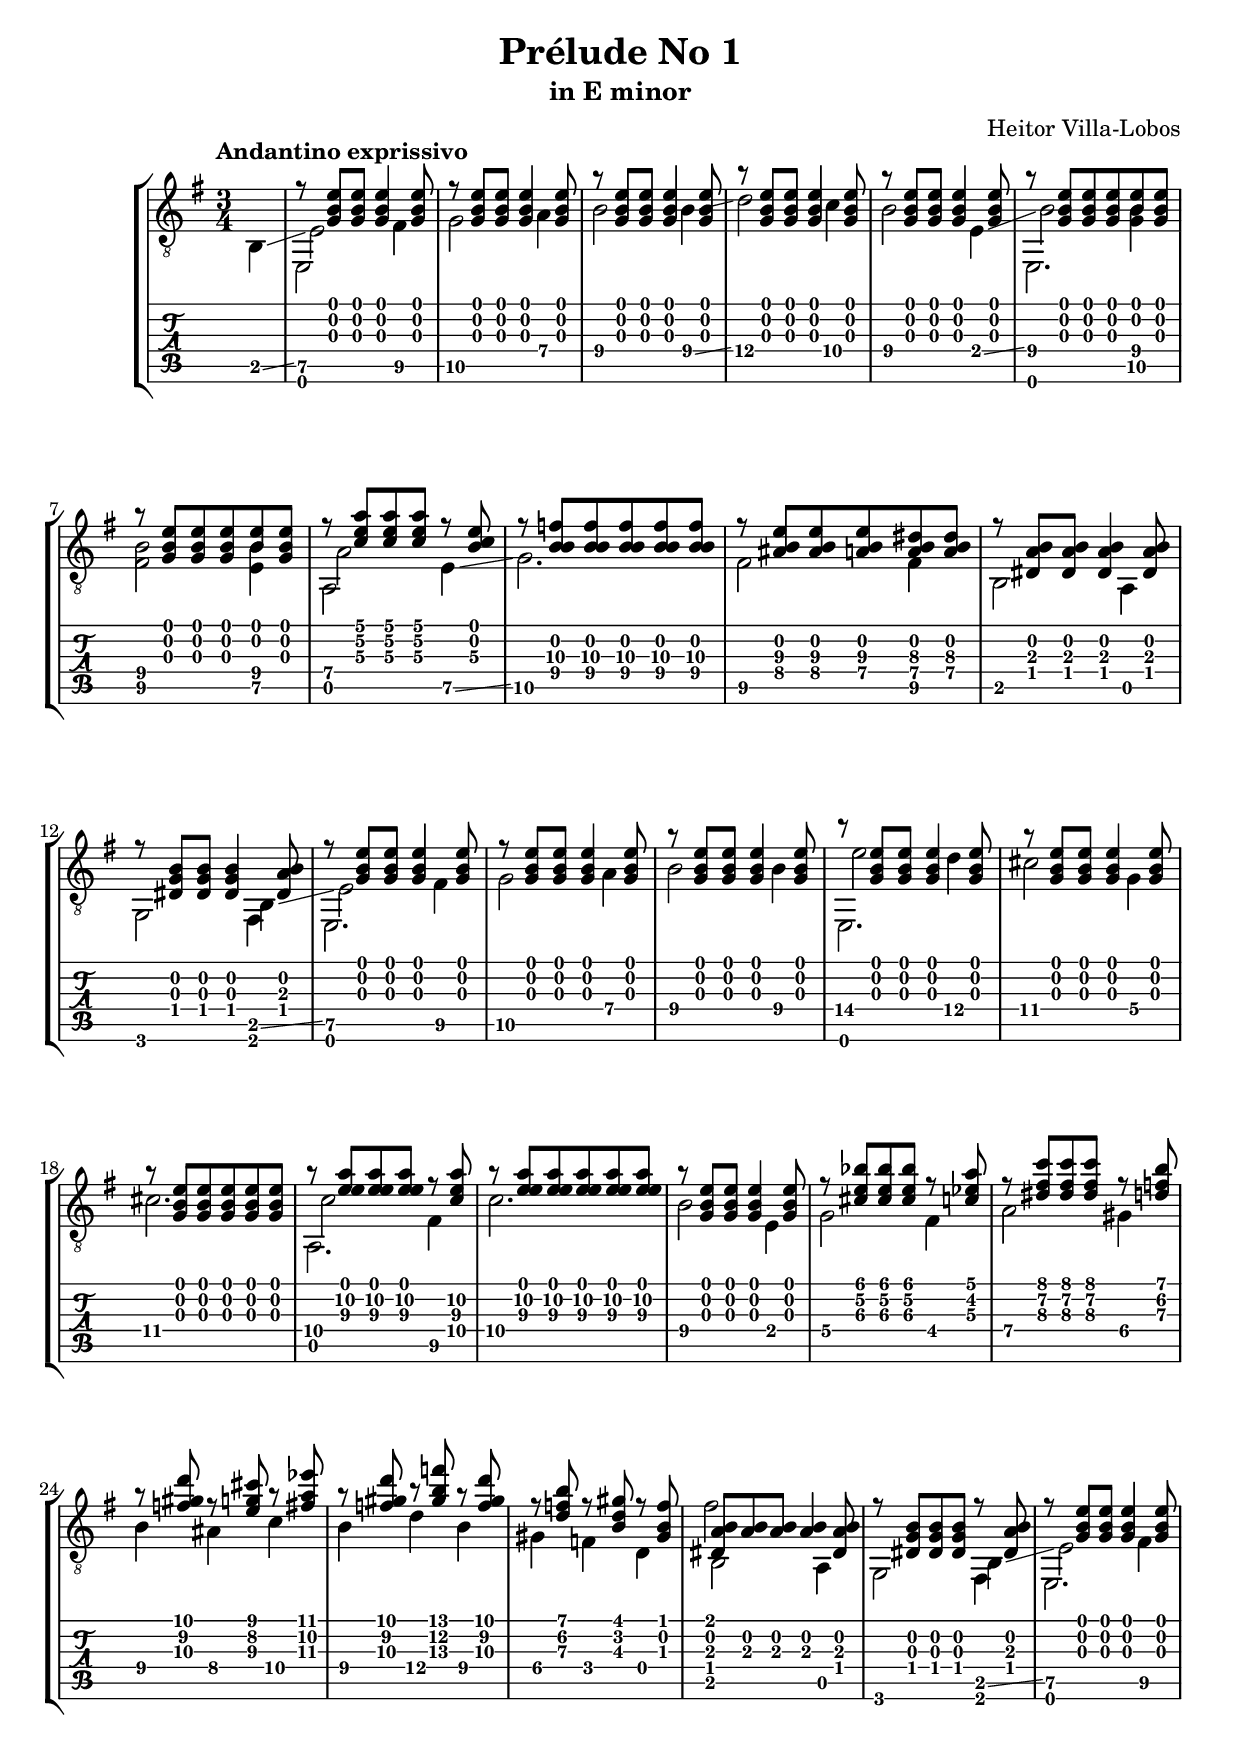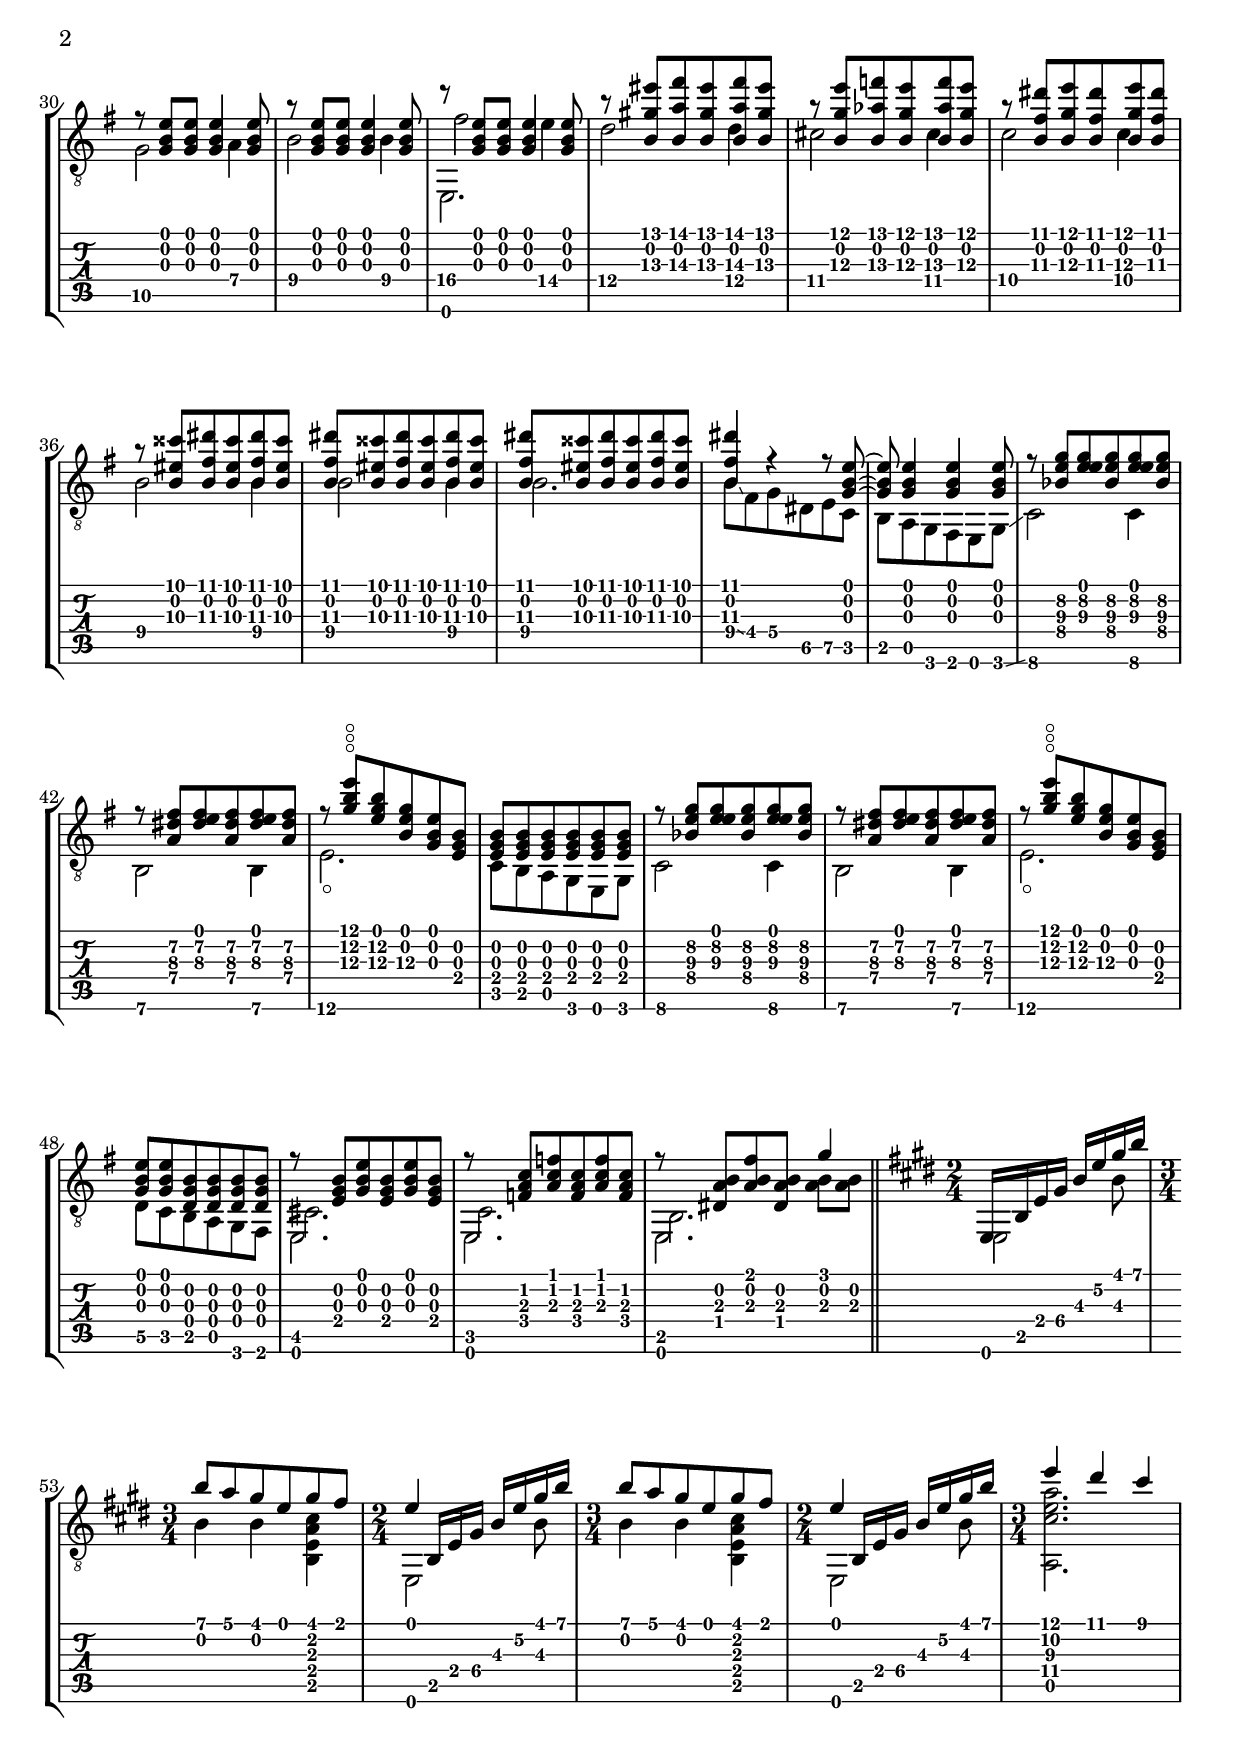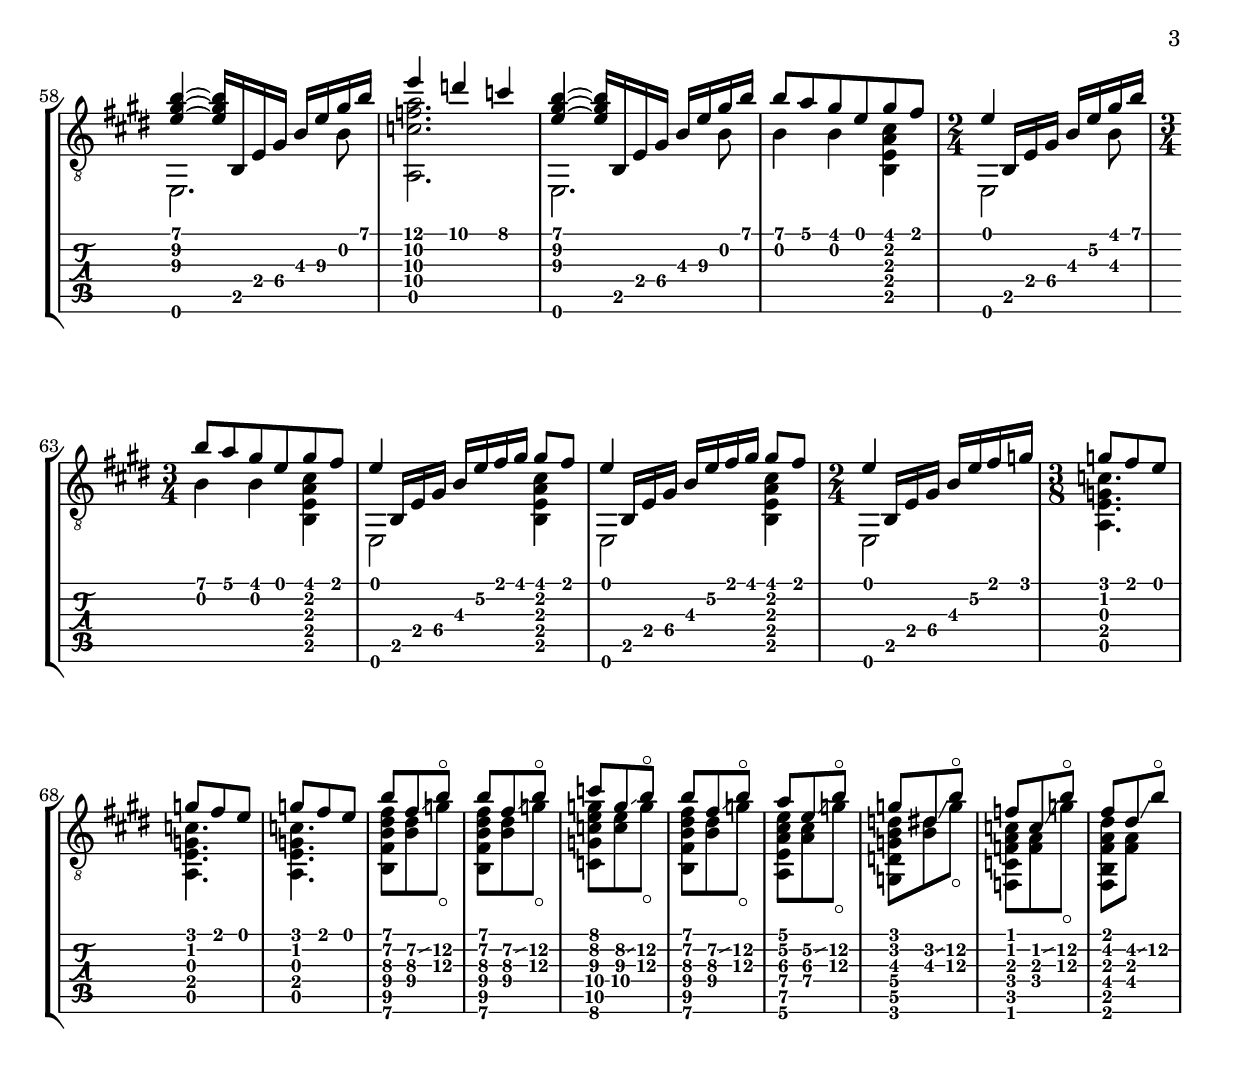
\version "2.16.1"
\language "english"

\header { 
	title = "Prélude No 1"
	subtitle = "in E minor"
	composer ="Heitor Villa-Lobos"
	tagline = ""
}

top = {
	\override StringNumber #'stencil = ##f
	\partial 4
	s4 |
	r8 <g b e'>8 <g b e'>8 <g b e'>4 <g b e'>8 |
	r8 <g b e'>8 <g b e'>8 <g b e'>4 <g b e'>8 |
	r8 <g b e'>8 <g b e'>8 <g b e'>4 <g b e'>8 |
	r8 <g b e'>8 <g b e'>8 <g b e'>4 <g b e'>8 |
	r8 <g b e'>8 <g b e'>8 <g b e'>4 <g b e'>8 |
	r8 <g b e'>8 <g b e'>8 <g b e'>8 <b e'>8 <g b e'>8 |
	r8 <g b e'>8 <g b e'>8 <g b e'>8 <b e'>8 <g b e'>8 |
	r8 <c' e' a'> <c' e' a'> <c' e' a'> r8 <b c'\3 e'> |
	r8 <f'\3 b\2 b\4> <f'\3 b\2 b\4> <f'\3 b\2 b\4> <f'\3 b\2 b\4> <f'\3 b\2 b\4> |
	r8 <as\4 b e'\3> <as\4 b e'\3> <a\4 b e'\3> <a\4 b ds'\3> <a\4 b ds'\3> |
	r8 <ds a b> <ds a b> <ds a b>4 <ds a b>8 |
	r8 <ds b g> <ds b g> <ds b g>4 <ds a b>8 |
	r8 <g b e'> <g b e'> <g b e'>4 <g b e'>8 |
	r8 <g b e'> <g b e'> <g b e'>4 <g b e'>8 |
	r8 <g b e'> <g b e'> <g b e'>4 <g b e'>8 |
	r8 <g b e'> <g b e'> <g b e'>4 <g b e'>8 |
	r8 <g b e'> <g b e'> <g b e'>4 <g b e'>8 |
	r8 <g b e'> <g b e'> <g b e'> <g b e'> <g b e'> |
	r8 <a'\2 e' e'\3> <a'\2 e' e'\3> <a'\2 e' e'\3> r8 <c'\4 a'\2 e'\3> |
	r8 <a'\2 e' e'\3> <a'\2 e' e'\3> <a'\2 e' e'\3> <a'\2 e' e'\3> <a'\2 e' e'\3> | 
	r8 <g b e'> <g b e'> <g b e'>4 <g b e'>8 |
	r8 <cs' e' bf'>8 <cs' e' bf'> <cs' e' bf'> r8 <c' ef' a'> |
	r8 <ds' fs' c''> <ds' fs' c''> <ds' fs' c''> r8 <d' f' b'> |
	r8 <f' gs' d''> r8 <e' g' cs''> r8 <fs' a' ef''> |
	r8 <f' gs' d''> r8 <gs' b' f''> r8 <f' gs' d''> |
	r8 <d' f' b'> r8 <b d' gs'> r8 <gs b f'> |
	<ds a b>8 <a b> <a b> <a b>4 <ds a b>8 | 
	r8 <ds g b> <ds g b> <ds g b> r8 <ds a b> |
	r8 <g b e'> <g b e'> <g b e'>4 <g b e'>8 |
	r8 <g b e'> <g b e'> <g b e'>4 <g b e'>8 |
	r8 <g b e'> <g b e'> <g b e'>4 <g b e'>8 |
	r8 <g b e'> <g b e'> <g b e'>4 <g b e'>8 |
	r8 <b\2 gs' es''> <b\2 a' fs''> <b\2 gs' es''> <b\2 a' fs''> <b\2 gs' es''> |
	r8 <b\2 g' e''> <b\2 af' f''> <b\2 g' e''> <b\2 af' f''> <b\2 g' e''> |
	r8 <b\2 fs' ds''> <b\2 g' e''> <b\2 fs' ds''> <b\2 g' e''> <b\2 fs' ds''> |
	r8 <b\2 es' css''> <b\2 fs' ds''> <b\2 es' css''> <b\2 fs' ds''> <b\2 es' css''> |
	<b\2 fs' ds''> <b\2 es' css''> <b\2 fs' ds''> <b\2 es' css''> <b\2 fs' ds''> <b\2 es' css''> |
	<b\2 fs' ds''> <b\2 es' css''> <b\2 fs' ds''> <b\2 es' css''> <b\2 fs' ds''> <b\2 es' css''> |
	<b\2 fs' ds''>4 r4 r8 <g b e'> ~ |
	<g b e'> <g b e'>4 <g b e'> <g b e'>8 |
	r8 <bf\4 e'\3 g'> <e'\3 e' g'> <bf\4 e'\3 g'>  <e'\3 e' g'> <bf\4 e'\3 g'> |
	r8 <a\4 ds'\3 fs'> <ds'\3 e' fs'> <a\4 ds'\3 fs'>  <ds'\3 e' fs'> <a\4 ds'\3 fs'> |
	r8 <g'\3^\flageolet b'\2^\flageolet e''\1^\flageolet> <g'\3 b'\2 e'\1> <b e' g'\3> <g b e'> <e g b> |
	<e g b> <e g b> <e g b> <e g b> <e g b> <e g b> |
	r8 <bf\4 e'\3 g'> <e'\3 e' g'> <bf\4 e'\3 g'>  <e'\3 e' g'> <bf\4 e'\3 g'> |
	r8 <a\4 ds'\3 fs'> <ds'\3 e' fs'> <a\4 ds'\3 fs'>  <ds'\3 e' fs'> <a\4 ds'\3 fs'> |
	r8 <g'\3^\flageolet b'\2^\flageolet e''\1^\flageolet> <g'\3 b'\2 e'\1> <b e' g'\3> <g b e'> <e g b> |
	<g b e'>8 <g b e'> <d g b> <d g b> <d g b> <d g b> |
	r8 <e g b> <g b e'> <e g b> <g b e'> <e g b> |
	r8 <f a c'> <a c' f'> <f a c'> <a c' f'> <f a c'> |
	r8 <ds a b>[ <a b fs'> <ds a b>] \override Stem #'direction = #DOWN <a b> <a b> \revert Stem #'direction \bar "||"
	\key e \major
	\time 2/4
	e,16 b, e\4 gs\4 \override Stem #'direction = #UP b\3 e'\2 gs' b' \revert Stem #'direction |
	\override Stem #'direction = #UP
	\time 3/4
	b'8 a' gs' e' gs' fs' |
	\time 2/4
	s16 b, e\4 gs\4 \override Stem #'direction = #UP b\3 e'\2 gs' b' \revert Stem #'direction |
	\override Stem #'direction = #UP
	\time 3/4
	b'8 a' gs' e' gs' fs' |
	\time 2/4
	s16 b, e\4 gs\4 \override Stem #'direction = #UP b\3 e'\2 gs' b' \revert Stem #'direction |
	\time 3/4
	\override Stem #'direction = #UP
	e''4 ds'' cs'' |
	<e' gs' b'>4 ~ <e' gs' b'>16 b, e\4 gs\4 b\3 e'\3 gs'\2 b' |
	e''4 d'' c'' |
	<e' gs' b'>4 ~ <e' gs' b'>16 b, e\4 gs\4 b\3 e'\3 gs'\2 b' |
	b'8 a' gs' e' gs' fs' |
	\time 2/4
	s16 b, e\4 gs\4 \override Stem #'direction = #UP b\3 e'\2 gs' b' \revert Stem #'direction |
	\time 3/4
	\override Stem #'direction = #UP
	b'8 a' gs' e' gs' fs' |
	s16 b,16 e\4 gs\4 b\3 e'\2 fs' gs' gs'8 fs'8 |
	s16 b,16 e\4 gs\4 b\3 e'\2 fs' gs' gs'8 fs'8 |
	\time 2/4
	s16 b, e\4 gs\4 b\3 e'\2 fs' g'
	\time 3/8
	g'8 fs' e' |
	g'8 fs' e' |
	g'8 fs' e' |
}

melody = {
	\override StringNumber #'stencil = ##f
	\partial 4
	b,4 \glissando |
	<e\5>2 <fs\5>4 |
	<g\5>2 <a\4>4 |
	<b\4>2 <b\4>4 \glissando |
	<d'\4>2 <c'\4>4 |
	<b\4>2 <e\4>4 \glissando |
	<b\4>2 <g\5 b\4>4 |
	<fs\5 b\4>2 <e\5 b\4>4 |
	<a\4>2 <e\5>4 \glissando |
	<g\5>2. |
	<fs\5>2 <fs\5>4 |
	b,2 a,4 |
	g,2 b,4 \glissando | 
	<e\5>2 <fs\5>4 |
	<g\5>2 <a\4>4 |
	<b\4>2 <b\4>4 |
	<e'\4>2 <d'\4>4 |
	<cs'\4>2 <g\4>4 |
	<cs'\4>2. |
	<c'\4>2 <fs\5>4 |
	<c'\4>2. |
	<b\4>2 e4 |
	<g\4>2 <fs\4>4 |
	<a\4>2 <gs\4>4 |
	<b\4>4 <as\4> <c'\4> |
	<b\4>4 <d'\4> <b\4> |
	<gs\4>4 <f\4> d |
	b,2 a, 4 |
	g,2 b,4 \glissando |
	<e\5>2 <fs\5>4 |
	<g\5>2 <a\4>4 |
	<b\4>2 <b\4>4 |
	<fs'\4>2 <e'\4>4 | 
	<d'\4>2 <d'\4>4 |
	<cs'\4>2 <cs'\4>4 |
	<c'\4>2 <c'\4>4 |
	<b\4>2 <b\4>4 |
	<b\4>2 <b\4>4 |
	<b\4>2.
	<b\4>8 \glissando <fs\4> <g\4> <ds\5> <e\5> <c\5> |
	<b,\5> a, g, fs, e, g, \glissando |
	<c\6>2 <c\6>4 |
	<b,\6>2 <b,\6>4 |
	<e\6>2._\flageolet
	<c\5>8 <b,\5> a, g, e, g, | 
	<c\6>2 <c\6>4 |
	<b,\6>2 <b,\6>4 |
	<e\6>2._\flageolet
	<d\5>8 <c\5> <b,\5> a, g, fs, |
	<cs\5>2. |
	<c\5>2. |
	<b,\5>2. |
	\key e \major
	\time 2/4
	s4 s8 b8\3 |
	\time 3/4
	b4 b <b, e a cs'> |
	\time 2/4
	s4 s8 b8\3 |
	\time 3/4
	b4 b <b, e a cs'> |
	\time 2/4
	s4 s8 b8\3 |
	\time 3/4
	s2.
	s4 s4 s8 b8 |
	s2.
	s4 s4 s8 b8 |
	b4 b <b, e a cs'> |
	\time 2/4
	s4 s8 b8\3 |
	\time 3/4
	b4 b <b, e a cs'> |
	s2. |
	s2. |
	\time 2/4
	s2 |
	\time 3/8
	<a, e g c'>4. |
	<a, e g c'>4. |
	<a, e g c'>4. |
}

other = {
	\override StringNumber #'stencil = ##f
	\partial 4
	s4 |
	s2. |
	s2. |
	s2. |
	s2. |
	s2. |
	s2. |
	s2. |
	s2. |
	s2. |
	s2. |
	s2. |
	s2. |
	s2. |
	s2. |
	s2. |
	s2. |
	s2. |
	s2. |
	s2. |
	s2. |
	s2. |
	s2. |
	s2. |
	s2. |
	s2. |
	s2. |
	s2. |
	s2. |
	s2. |
	s2. |
	s2. |
	s2. |
	s2. |
	s2. |
	s2. |
	s2. |
	s2. |
	s2. |
	s2. |
	s2. |
	s2. |
	s2. |
	s2. |
	s2. |
	s2. |
	s2. |
	s2. |
	s2. |
	s2. |
	s2. |
	s4 s4 g'4 |
	\time 2/4
	s2 |
	\time 3/4
	s2.|
	\time 2/4
	e'4 s4 |
	\time 3/4
	s2.|
	\time 2/4
	e'4 s4 |
	\time 3/4
	s2.|
	s2.|
	s2.|
	s2.|
	s2.|
	\time 2/4
	e'4 s 4 |
	\time 3/4
	s2.|
	e'4 s4 s4 |
	e'4 s4 s4 |
	\time 2/4
	e'4 s 4 |
	\time 3/8
	s4. |
	s4. |
	s4. |
	b'8 fs'\2 \glissando b'\2^\flageolet |
	b'8 fs'\2 \glissando b'\2^\flageolet |
	c''8 g'\2 \glissando b'\2^\flageolet |
	b'8 fs'\2 \glissando b'\2^\flageolet |
	a'8 e'\2 \glissando b'\2^\flageolet |
	g'8 ds'\2 \glissando b'\2^\flageolet |
	f'8 c'\2 \glissando b'\2^\flageolet |
	fs'8 ds'\2 \glissando b'\2^\flageolet |
}

bass = {
	\override StringNumber #'stencil = ##f
	\partial 4
	s4 |
	e,2 s4 |
	s4 s4 s4 |
	s4 s4 s4 |
	s4 s4 s4 |
	s4 s4 s4 |
	e,2. |
	s4 s4 s4 |
	a,2 s4 |
	s4 s4 s4 |
	s4 s4 s4 |
	s4 s4 s4 |
	s4 s4 fs,4
	e,2. |
	s4 s4 s4 |
	s4 s4 s4 |
	e,2. |
	s4 s4 s4 |
	s4 s4 s4 |
	a,2. |
	s4 s4 s4 |
	s4 s4 s4 |
	s4 s4 s4 |
	s4 s4 s4 |
	s4 s4 s4 |
	s4 s4 s4 |
	s4 s4 s4 |
	fs'2 s4 |
	s2 fs,4 |
	e,2. |
	s4 s4 s4 |
	s4 s4 s4 |
	e,2. |
	s4 s4 s4 |
	s4 s4 s4 |
	s4 s4 s4 |
	s4 s4 s4 |
	s4 s4 s4 |
	s4 s4 s4 |
	s4 s4 s4 |
	s4 s4 s4 |
	s4 s4 s4 |
	s4 s4 s4 |
	s4 s4 s4 |
	s4 s4 s4 |
	s4 s4 s4 |
	s4 s4 s4 |
	s4 s4 s4 |
	s4 s4 s4 |
	e,2. |
	e,2. |
	e,2. |
	\key e \major
	\time 2/4
	e,2 |
	\time 3/4
	s2. |
	\time 2/4
	e,2 |
	\time 3/4
	s2. |
	\time 2/4
	e,2 |
	\time 3/4
	<a, cs'\4 e'\3 a'>2. |
	e,2. |
	<a, c'\4 f'\3 a'>2. |
	e,2. |
	s2. |
	\time 2/4
	e,2 |
	\time 3/4
	s2. |
	e,2 <b, e a cs'>4 |
	e,2 <b, e a cs'>4 |
	\time 2/4
	e,2 |
	\time 3/8
	s4. |
	s4. |
	s4. |
	<b,\6 fs b ds' fs'>8 <b\4 ds'> g'\3_\flageolet |
	<b,\6 fs b ds' fs'>8 <b\4 ds'> g'\3_\flageolet |
	<c\6 g\5 c' e'\3 g'>8 <c'\4 e'\3> g'\3_\flageolet |
	<b,\6 fs b ds' fs'>8 <b\4 ds'> g'\3_\flageolet |
	<a,\6 e a\4 cs' e'\2>8 <a\4 cs'> g'\3_\flageolet |
	<g,\6 d g b d'\2>8 <b d'\2> g'\3_\flageolet |
	<f,\6 c f a c'>8 <f a> g'\3_\flageolet |
	<fs,\6 b, fs a ds'> <fs a> s8 |
}

\score {
	\new StaffGroup <<
		\new Staff	{
			\clef "treble_8"
			\key e \minor
			\time 3/4
			\tempo "Andantino exprissivo"
			<< \top \\ \melody \\ \other \\ \bass >>
		}
		\new TabStaff	{
			<< \top \\ \melody \\ \other \\ \bass >>
		}
	>>
	\layout {
    \context {
      \Score
    }
  }
}
